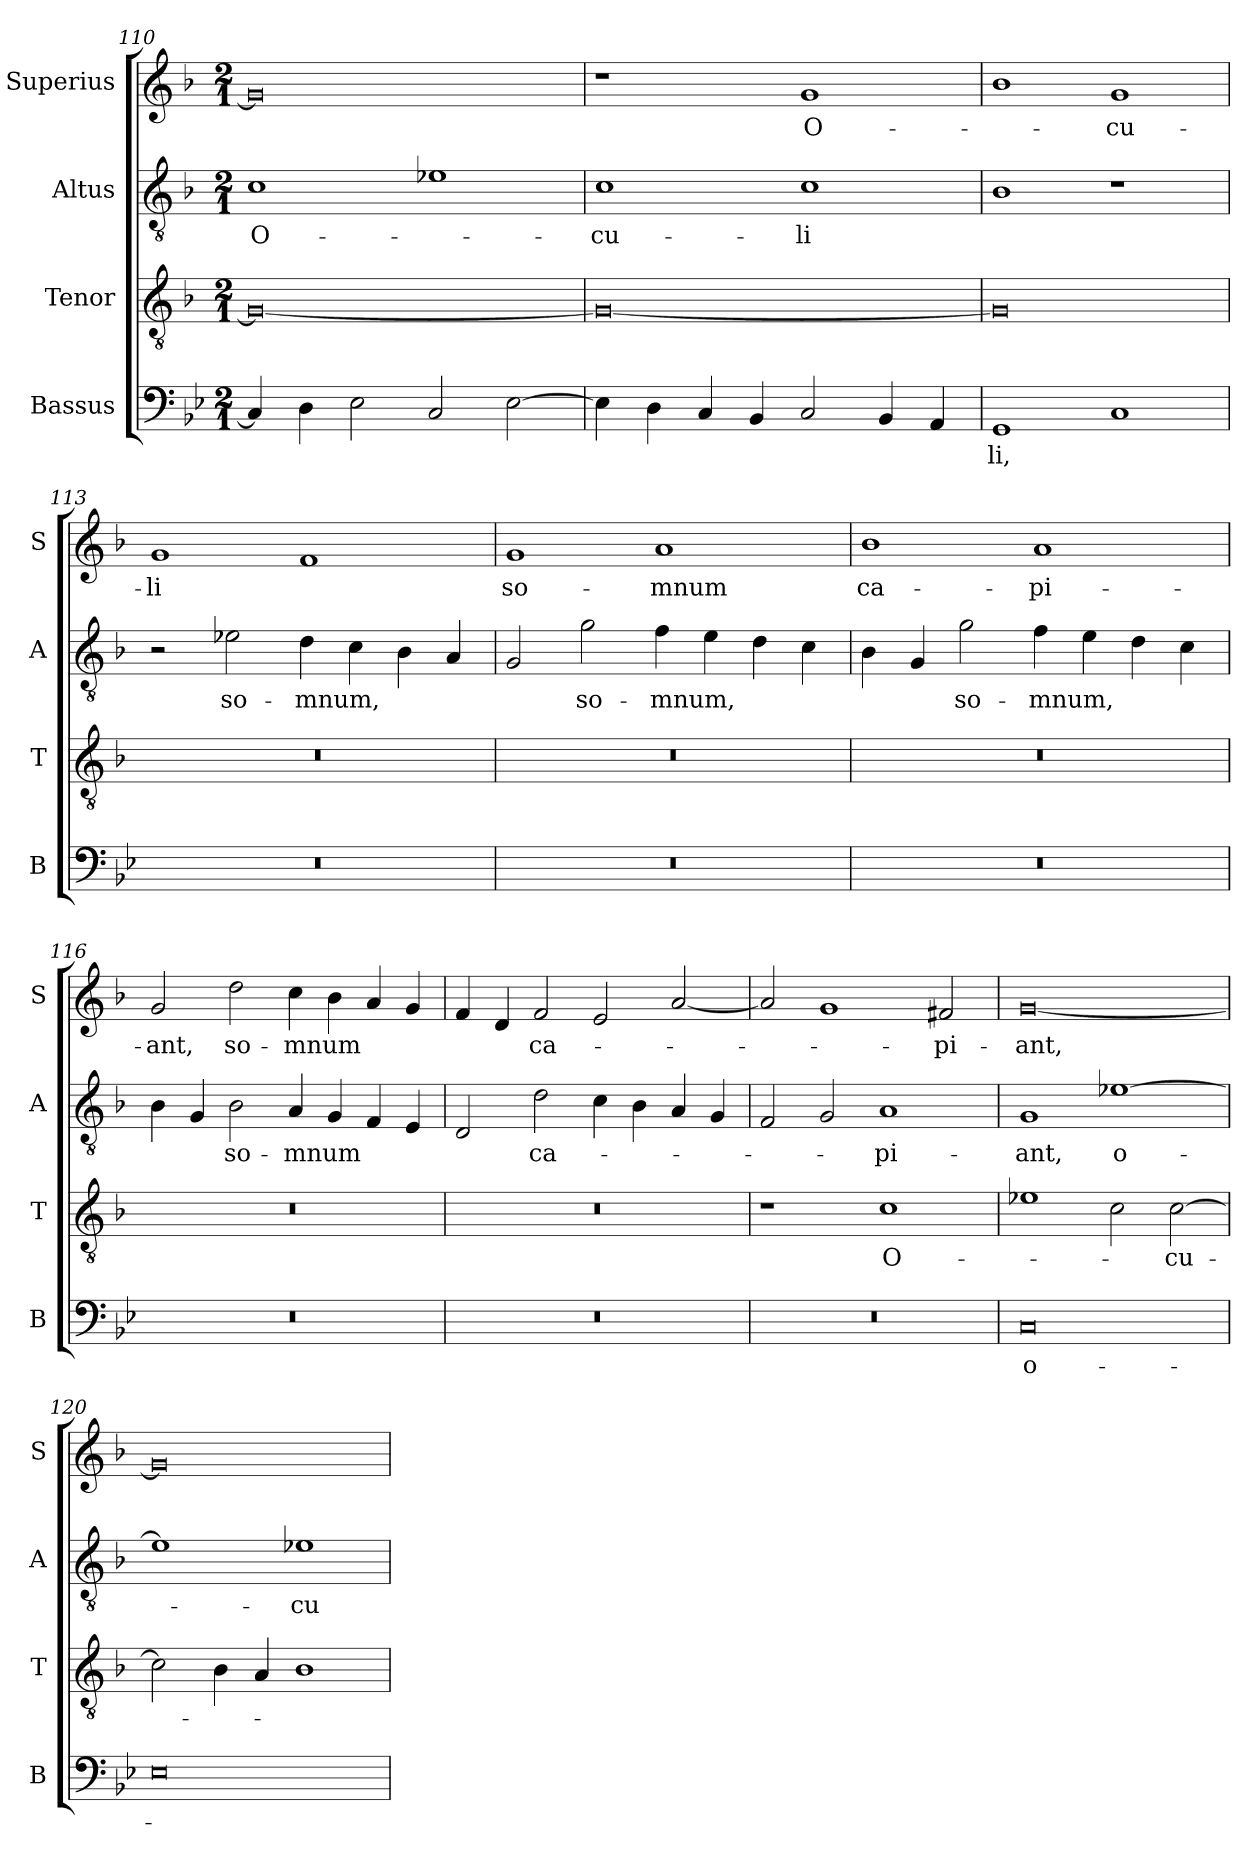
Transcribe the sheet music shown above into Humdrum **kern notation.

**kern	**text	**kern	**text	**kern	**text	**kern	**text
*part4	*part4	*part3	*part3	*part2	*part2	*part1	*part1
*staff4	*staff4	*staff3	*staff3	*staff2	*staff2	*staff1	*staff1
*I"Bassus	*	*I"Tenor	*	*I"Altus	*	*I"Superius	*
*I'B	*	*I'T	*	*I'A	*	*I'S	*
*clefF4	*	*clefGv2	*	*clefGv2	*	*clefG2	*
*k[b-e-]	*	*k[b-]	*	*k[b-]	*	*k[b-]	*
*B-:	*	*F:	*	*F:	*	*F:	*
*M2/1	*	*M2/1	*	*M2/1	*	*M2/1	*
=110	=110	=110	=110	=110	=110	=110	=110
4C]	.	0G_	.	1c	O-	0g]	.
4D	.	.	.	.	.	.	.
2E-	.	.	.	.	.	.	.
2C	.	.	.	1e-X	.	.	.
[2E-	.	.	.	.	.	.	.
=111	=111	=111	=111	=111	=111	=111	=111
4E-]	.	0G_	.	1c	-cu-	1r	.
4D	.	.	.	.	.	.	.
4C	.	.	.	.	.	.	.
4BB-	.	.	.	.	.	.	.
2C	.	.	.	1c	-li	1g	O-
4BB-	.	.	.	.	.	.	.
4AA	.	.	.	.	.	.	.
=112	=112	=112	=112	=112	=112	=112	=112
1GG	-li,	0G]	.	1B-	.	1b-	.
1C	.	.	.	1r	.	1g	-cu-
=113	=113	=113	=113	=113	=113	=113	=113
0r	.	0r	.	2r	.	1g	-li
.	.	.	.	2e-X	so-	.	.
.	.	.	.	4d	-mnum,	1f	.
.	.	.	.	4c	.	.	.
.	.	.	.	4B-	.	.	.
.	.	.	.	4A	.	.	.
=114	=114	=114	=114	=114	=114	=114	=114
0r	.	0r	.	2G	.	1g	so-
.	.	.	.	2g	so-	.	.
.	.	.	.	4f	-mnum,	1a	-mnum
.	.	.	.	4e	.	.	.
.	.	.	.	4d	.	.	.
.	.	.	.	4c	.	.	.
=115	=115	=115	=115	=115	=115	=115	=115
0r	.	0r	.	4B-	.	1b-	ca-
.	.	.	.	4G	.	.	.
.	.	.	.	2g	so-	.	.
.	.	.	.	4f	-mnum,	1a	-pi-
.	.	.	.	4e	.	.	.
.	.	.	.	4d	.	.	.
.	.	.	.	4c	.	.	.
=116	=116	=116	=116	=116	=116	=116	=116
0r	.	0r	.	4B-	.	2g	-ant,
.	.	.	.	4G	.	.	.
.	.	.	.	2B-	so-	2dd	so-
.	.	.	.	4A	-mnum	4cc	-mnum
.	.	.	.	4G	.	4b-	.
.	.	.	.	4F	.	4a	.
.	.	.	.	4E	.	4g	.
=117	=117	=117	=117	=117	=117	=117	=117
0r	.	0r	.	2D	.	4f	.
.	.	.	.	.	.	4d	.
.	.	.	.	2d	ca-	2f	ca-
.	.	.	.	4c	.	2e	.
.	.	.	.	4B-	.	.	.
.	.	.	.	4A	.	[2a	.
.	.	.	.	4G	.	.	.
=118	=118	=118	=118	=118	=118	=118	=118
0r	.	1r	.	2F	.	2a]	.
.	.	.	.	2G	.	1g	.
.	.	1c	O-	1A	-pi-	.	.
.	.	.	.	.	.	2f#X	-pi-
=119	=119	=119	=119	=119	=119	=119	=119
0C	o-	1e-X	.	1G	-ant,	[0g	-ant,
.	.	2c	.	[1e-X	o-	.	.
.	.	[2c	-cu-	.	.	.	.
=120	=120	=120	=120	=120	=120	=120	=120
0E-	.	2c]	.	1e-]	.	0g]	.
.	.	4B-	.	.	.	.	.
.	.	4A	.	.	.	.	.
.	.	1B-	.	1e-X	-cu-	.	.
=	=	=	=	=	=	=	=
*-	*-	*-	*-	*-	*-	*-	*-
